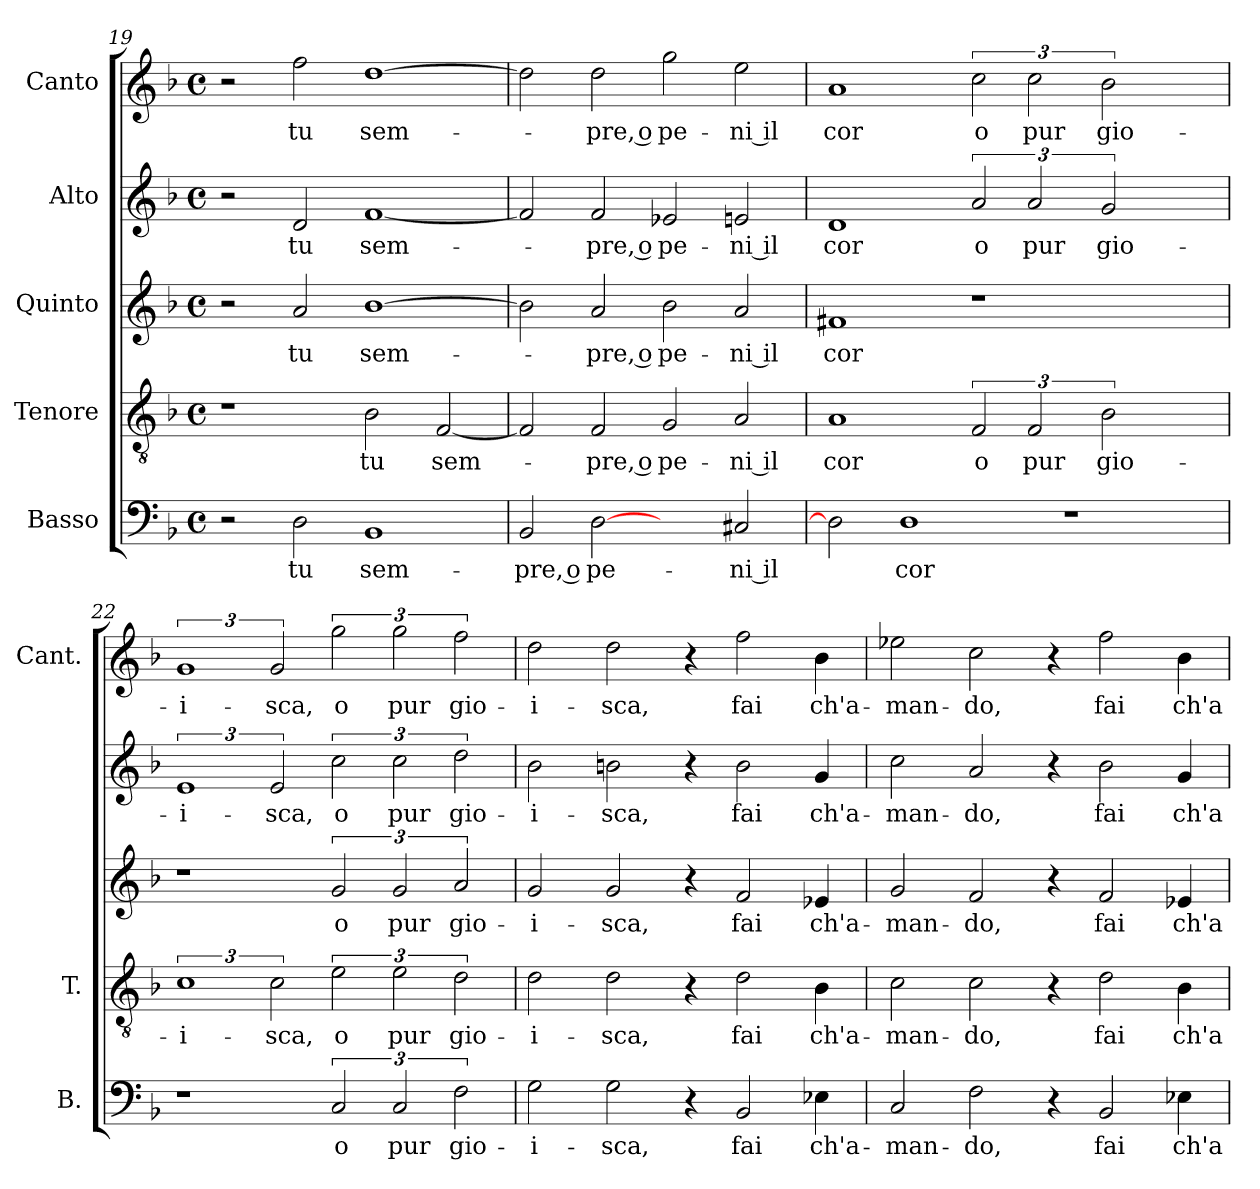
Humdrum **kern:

**kern	**text	**kern	**text	**kern	**text	**kern	**text	**kern	**text
*part5	*part5	*part4	*part4	*part3	*part3	*part2	*part2	*part1	*part1
*staff5	*staff5	*staff4	*staff4	*staff3	*staff3	*staff2	*staff2	*staff1	*staff1
*I"Basso	*	*I"Tenore	*	*I"Quinto	*	*I"Alto	*	*I"Canto	*
*I'B.	*	*I'T.	*	*	*	*	*	*I'Cant.	*
*clefF4	*	*clefGv2	*	*clefG2	*	*clefG2	*	*clefG2	*
*k[b-]	*	*k[b-]	*	*k[b-]	*	*k[b-]	*	*k[b-]	*
*F:	*	*F:	*	*F:	*	*F:	*	*F:	*
*M4/4	*	*M4/4	*	*M4/4	*	*M4/4	*	*M4/4	*
*met(c)	*	*met(c)	*	*met(c)	*	*met(c)	*	*met(c)	*
=19	=19	=19	=19	=19	=19	=19	=19	=19	=19
2r	.	1r	.	2r	.	2r	.	2r	.
2D\	tu	.	.	2a/	tu	2d/	tu	2ff\	tu
1BB-/	sem-	2B-\	tu	[1b-\	sem-	[1f/	sem-	[1dd\	sem-
.	.	[2F/	sem-	.	.	.	.	.	.
=20	=20	=20	=20	=20	=20	=20	=20	=20	=20
2BB-/	-pre, o	2F/]	.	2b-\]	.	2f/]	.	2dd\]	.
[2D\	pe-	2F/	-pre, o	2a/	-pre, o	2f/	-pre, o	2dd\	-pre, o
2ryy	.	2G/	pe-	2b-\	pe-	2e-X/	pe-	2gg\	pe-
2C#X/	-ni il	2A/	-ni il	2a/	-ni il	2en/	-ni il	2ee\	-ni il
=21	=21	=21	=21	=21	=21	=21	=21	=21	=21
2D\]	.	1A/	cor	1f#X/	cor	1d/	cor	1a/	cor
1D\	cor	.	.	.	.	.	.	.	.
.	.	3F/	o	1r	.	3a/	o	3cc\	o
.	.	3F/	pur	.	.	3a/	pur	3cc\	pur
1r	.	.	.	.	.	.	.	.	.
.	.	3B-\	gio-	.	.	3g/	gio-	3b-\	gio-
.	.	2ryy	.	2ryy	.	2ryy	.	2ryy	.
=22	=22	=22	=22	=22	=22	=22	=22	=22	=22
1r	.	3%2c\	-i-	1r	.	3%2e/	-i-	3%2g/	-i-
.	.	3c\	-sca,	.	.	3e/	-sca,	3g/	-sca,
3C/	o	3e\	o	3g/	o	3cc\	o	3gg\	o
3C/	pur	3e\	pur	3g/	pur	3cc\	pur	3gg\	pur
3F\	gio-	3d\	gio-	3a/	gio-	3dd\	gio-	3ff\	gio-
=23	=23	=23	=23	=23	=23	=23	=23	=23	=23
2G\	-i-	2d\	-i-	2g/	-i-	2b-\	-i-	2dd\	-i-
2G\	-sca,	2d\	-sca,	2g/	-sca,	2bn\	-sca,	2dd\	-sca,
4r	.	4r	.	4r	.	4r	.	4r	.
2BB-/	fai	2d\	fai	2f/	fai	2b\	fai	2ff\	fai
4E-X\	ch'a-	4B-\	ch'a-	4e-X/	ch'a-	4g/	ch'a-	4b-\	ch'a-
=24	=24	=24	=24	=24	=24	=24	=24	=24	=24
2C/	-man-	2c\	-man-	2g/	-man-	2cc\	-man-	2ee-X\	-man-
2F\	-do,	2c\	-do,	2f/	-do,	2a/	-do,	2cc\	-do,
4r	.	4r	.	4r	.	4r	.	4r	.
2BB-/	fai	2d\	fai	2f/	fai	2b-\	fai	2ff\	fai
4E-X\	ch'a-	4B-\	ch'a-	4e-X/	ch'a-	4g/	ch'a-	4b-\	ch'a-
=	=	=	=	=	=	=	=	=	=
*-	*-	*-	*-	*-	*-	*-	*-	*-	*-
